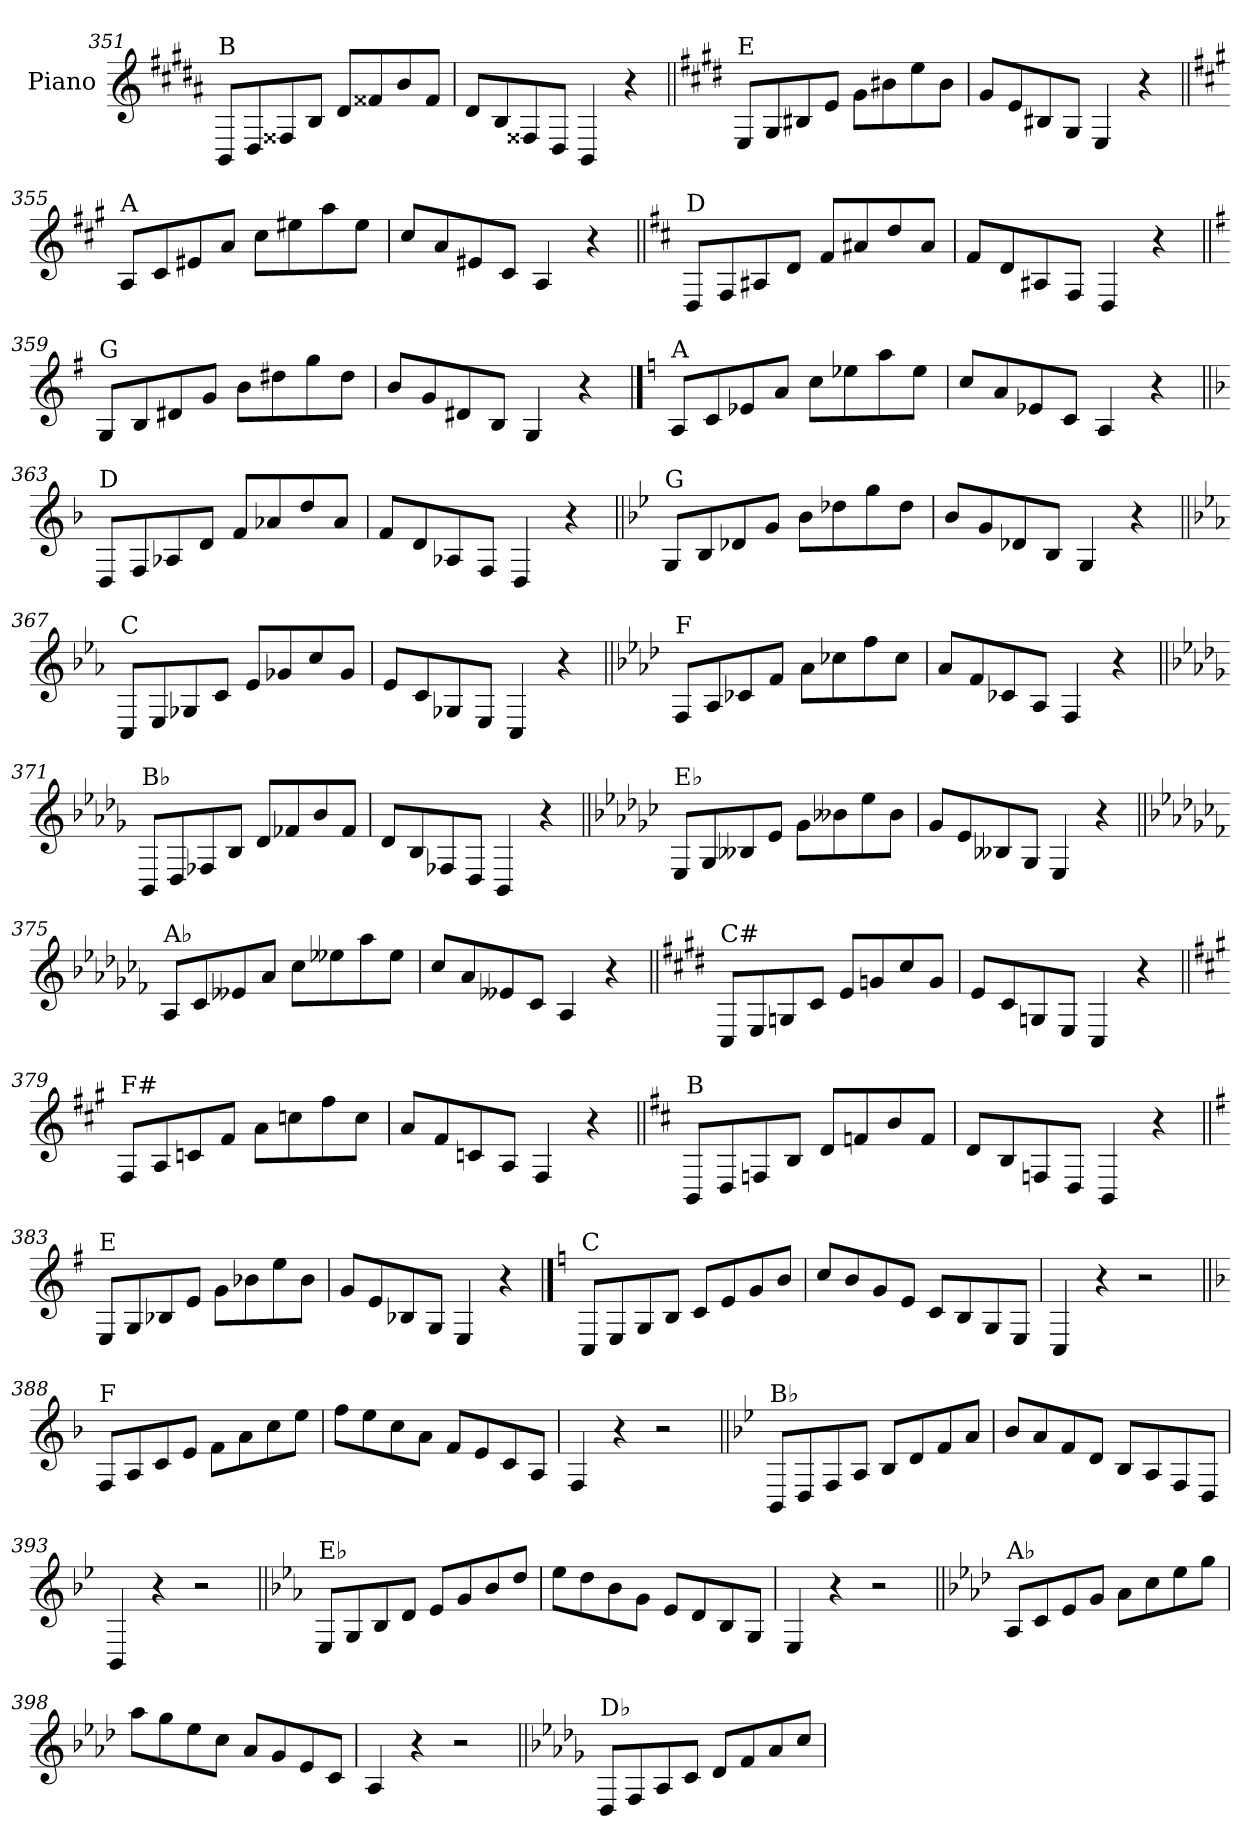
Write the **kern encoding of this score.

**kern
*part1
*staff1
*I"Piano
*I'Pno.
*clefG2
*k[f#c#g#d#a#]
=351
!LO:TX:a:t=B
8BB/L
8D#/
8F##X/
8B/J
8d#/L
8f##X/
8b/
8f##/J
=352
8d#/L
8B/
8F##X/
8D#/J
4BB/
4r
=353||
*k[f#c#g#d#]
!LO:TX:a:t=E
8E/L
8G#/
8B#X/
8e/J
8g#\L
8b#X\
8ee\
8b#\J
=354
8g#/L
8e/
8B#X/
8G#/J
4E/
4r
!!LO:LB:g=z
=355||
*k[f#c#g#]
!LO:TX:a:t=A
8A/L
8c#/
8e#X/
8a/J
8cc#\L
8ee#X\
8aa\
8ee#\J
=356
8cc#/L
8a/
8e#X/
8c#/J
4A/
4r
=357||
*k[f#c#]
!LO:TX:a:t=D
8D/L
8F#/
8A#X/
8d/J
8f#/L
8a#X/
8dd/
8a#/J
=358
8f#/L
8d/
8A#X/
8F#/J
4D/
4r
=359||
*k[f#]
!LO:TX:a:t=G
8G/L
8B/
8d#X/
8g/J
8b\L
8dd#X\
8gg\
8dd#\J
=360
8b/L
8g/
8d#X/
8B/J
4G/
4r
!!LO:LB:g=z
==361
*k[]
!LO:TX:a:t=A
8A/L
8c/
8e-X/
8a/J
8cc\L
8ee-X\
8aa\
8ee-\J
=362
8cc/L
8a/
8e-X/
8c/J
4A/
4r
=363||
*k[b-]
!LO:TX:a:t=D
8D/L
8F/
8A-X/
8d/J
8f/L
8a-X/
8dd/
8a-/J
=364
8f/L
8d/
8A-X/
8F/J
4D/
4r
=365||
*k[b-e-]
!LO:TX:a:t=G
8G/L
8B-/
8d-X/
8g/J
8b-\L
8dd-X\
8gg\
8dd-\J
=366
8b-/L
8g/
8d-X/
8B-/J
4G/
4r
!!LO:LB:g=z
=367||
*k[b-e-a-]
!LO:TX:a:t=C
8C/L
8E-/
8G-X/
8c/J
8e-/L
8g-X/
8cc/
8g-/J
=368
8e-/L
8c/
8G-X/
8E-/J
4C/
4r
=369||
*k[b-e-a-d-]
!LO:TX:a:t=F
8F/L
8A-/
8c-X/
8f/J
8a-\L
8cc-X\
8ff\
8cc-\J
=370
8a-/L
8f/
8c-X/
8A-/J
4F/
4r
=371||
*k[b-e-a-d-g-]
!LO:TX:a:t=B♭
8BB-/L
8D-/
8F-X/
8B-/J
8d-/L
8f-X/
8b-/
8f-/J
=372
8d-/L
8B-/
8F-X/
8D-/J
4BB-/
4r
!!LO:LB:g=z
=373||
*k[b-e-a-d-g-c-]
!LO:TX:a:t=E♭
8E-/L
8G-/
8B--X/
8e-/J
8g-\L
8b--X\
8ee-\
8b--\J
=374
8g-/L
8e-/
8B--X/
8G-/J
4E-/
4r
=375||
*k[b-e-a-d-g-c-f-]
!LO:TX:a:t=A♭
8A-/L
8c-/
8e--X/
8a-/J
8cc-\L
8ee--X\
8aa-\
8ee--\J
=376
8cc-/L
8a-/
8e--X/
8c-/J
4A-/
4r
=377||
*k[f#c#g#d#]
!LO:TX:a:t=C#
8C#/L
8E/
8Gn/
8c#/J
8e/L
8gn/
8cc#/
8g/J
=378
8e/L
8c#/
8Gn/
8E/J
4C#/
4r
!!LO:LB:g=z
=379||
*k[f#c#g#]
!LO:TX:a:t=F#
8F#/L
8A/
8cn/
8f#/J
8a\L
8ccn\
8ff#\
8cc\J
=380
8a/L
8f#/
8cn/
8A/J
4F#/
4r
=381||
*k[f#c#]
!LO:TX:a:t=B
8BB/L
8D/
8Fn/
8B/J
8d/L
8fn/
8b/
8f/J
=382
8d/L
8B/
8Fn/
8D/J
4BB/
4r
=383||
*k[f#]
!LO:TX:a:t=E
8E/L
8G/
8B-X/
8e/J
8g\L
8b-X\
8ee\
8b-\J
=384
8g/L
8e/
8B-X/
8G/J
4E/
4r
!!LO:PB:g=z
==385
*k[]
!LO:TX:a:t=C
8C/L
8E/
8G/
8B/J
8c/L
8e/
8g/
8b/J
=386
8cc/L
8b/
8g/
8e/J
8c/L
8B/
8G/
8E/J
=387
4C/
4r
2r
=388||
*k[b-]
!LO:TX:a:t=F
8F/L
8A/
8c/
8e/J
8f\L
8a\
8cc\
8ee\J
=389
8ff\L
8ee\
8cc\
8a\J
8f/L
8e/
8c/
8A/J
=390
4F/
4r
2r
!!LO:LB:g=z
=391||
*k[b-e-]
!LO:TX:a:t=B♭
8BB-/L
8D/
8F/
8A/J
8B-/L
8d/
8f/
8a/J
=392
8b-/L
8a/
8f/
8d/J
8B-/L
8A/
8F/
8D/J
=393
4BB-/
4r
2r
=394||
*k[b-e-a-]
!LO:TX:a:t=E♭
8E-/L
8G/
8B-/
8d/J
8e-/L
8g/
8b-/
8dd/J
=395
8ee-\L
8dd\
8b-\
8g\J
8e-/L
8d/
8B-/
8G/J
=396
4E-/
4r
2r
!!LO:LB:g=z
=397||
*k[b-e-a-d-]
!LO:TX:a:t=A♭
8A-/L
8c/
8e-/
8g/J
8a-\L
8cc\
8ee-\
8gg\J
=398
8aa-\L
8gg\
8ee-\
8cc\J
8a-/L
8g/
8e-/
8c/J
=399
4A-/
4r
2r
=400||
*k[b-e-a-d-g-]
!LO:TX:a:t=D♭
8D-/L
8F/
8A-/
8c/J
8d-/L
8f/
8a-/
8cc/J
=
*-
